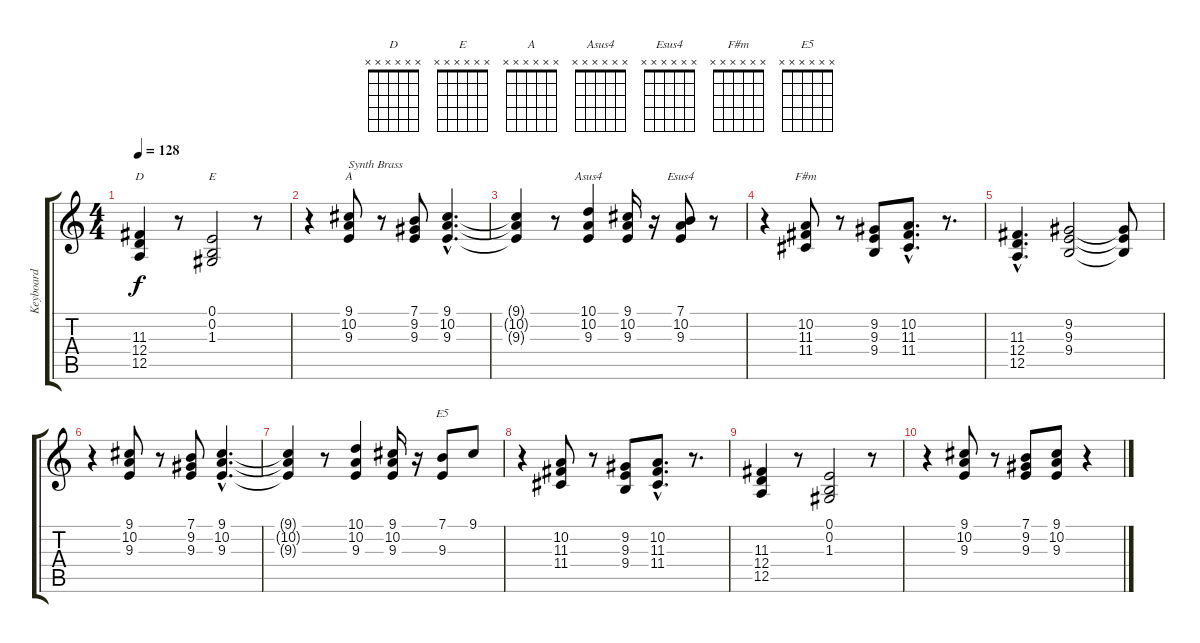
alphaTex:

\track ("Keyboard" "Keyboard") {instrument synthbrass1}
\staff {score tabs}
\tuning (E4 B3 G3 D3 A2 E2) {hide}
\chord ("D" x x x x x x)
\chord ("E" x x x x x x)
\chord ("A" x x x x x x)
\chord ("Asus4" x x x x x x)
\chord ("Esus4" x x x x x x)
\chord ("F#m" x x x x x x)
\chord ("E5" x x x x x x)
\ts (4 4)
\tempo 128
\clef g2
\ks c
(11.3 12.4 12.5).4{ch "D" dy f} r.8 (0.1 0.2 1.3).2{ch "E"} r.8 |
r.4 (9.1 10.2 9.3).8{ch "A" txt "Synth Brass" volume 14 instrument synthbrass1} r.8 (7.1 9.2 9.3).8 (9.1{hac} 10.2{hac} 9.3{hac}).4{d} |
(9.1{t} 10.2{t} 9.3{t}).4 r.8 (10.1 10.2 9.3).4{ch "Asus4"} (9.1 10.2 9.3).16 r.16 (7.1 10.2 9.3).8{ch "Esus4"} r.8 |
r.4 (10.2 11.3 11.4).8{ch "F#m"} r.8 (9.2 9.3 9.4).8 (10.2{hac} 11.3{hac} 11.4{hac}).8{d} r.8{d} |
(11.3{hac} 12.4{hac} 12.5{hac}).4{d} (9.2 9.3 9.4).2 (9.2{t} 9.3{t} 9.4{t}).8 |
r.4 (9.1 10.2 9.3).8 r.8 (7.1 9.2 9.3).8 (9.1{hac} 10.2{hac} 9.3{hac}).4{d} |
(9.1{t} 10.2{t} 9.3{t}).4 r.8 (10.1 10.2 9.3).4 (9.1 10.2 9.3).16 r.16 (7.1 9.3).8{ch "E5"} 9.1.8 |
r.4 (10.2 11.3 11.4).8 r.8 (9.2 9.3 9.4).8 (10.2{hac} 11.3{hac} 11.4{hac}).8{d} r.8{d} |
(11.3 12.4 12.5).4 r.8 (0.1 0.2 1.3).2 r.8 |
r.4 (9.1 10.2 9.3).8 r.8 (7.1 9.2 9.3).8 (9.1 10.2 9.3).8 r.4
